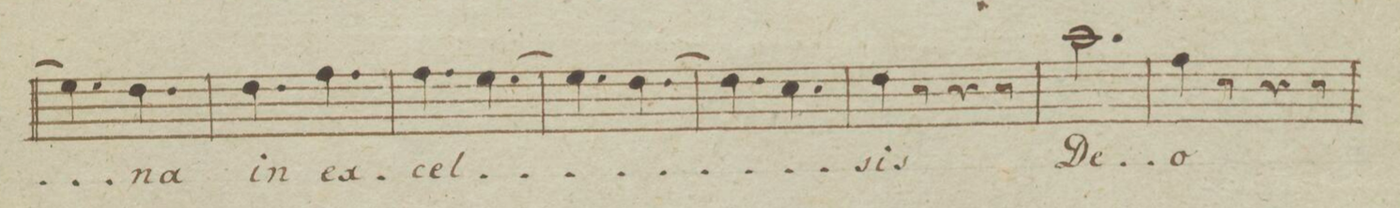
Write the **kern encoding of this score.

**kern	**text	**dynam
*I"Canto.	*	*
*clefC1	*	*
*k[b-e-]	*	*
*met(c)	*	*
*M6/8	*	*
4.cc\]	.	.
4.b-\	-na	.
=207	=207	=207
4.b-\	in	.
4.dd\	ex-	.
=208	=208	=208
4.dd\	-cel-	.
[4.cc\	.	.
=209	=209	=209
4.cc\]	.	.
[4.b-\	.	.
=210	=210	=210
4.b-\]	.	.
4.a\	.	.
=211	=211	=211
4b-\	-sis	.
8r	.	.
4r	.	.
8r	.	.
=212	=212	=212
2.ff\	De-	.
=213	=213	=213
4dd\	-o	.
8r	.	.
4r	.	.
8r	.	.
=214	=214	=214
*-	*-	*-
